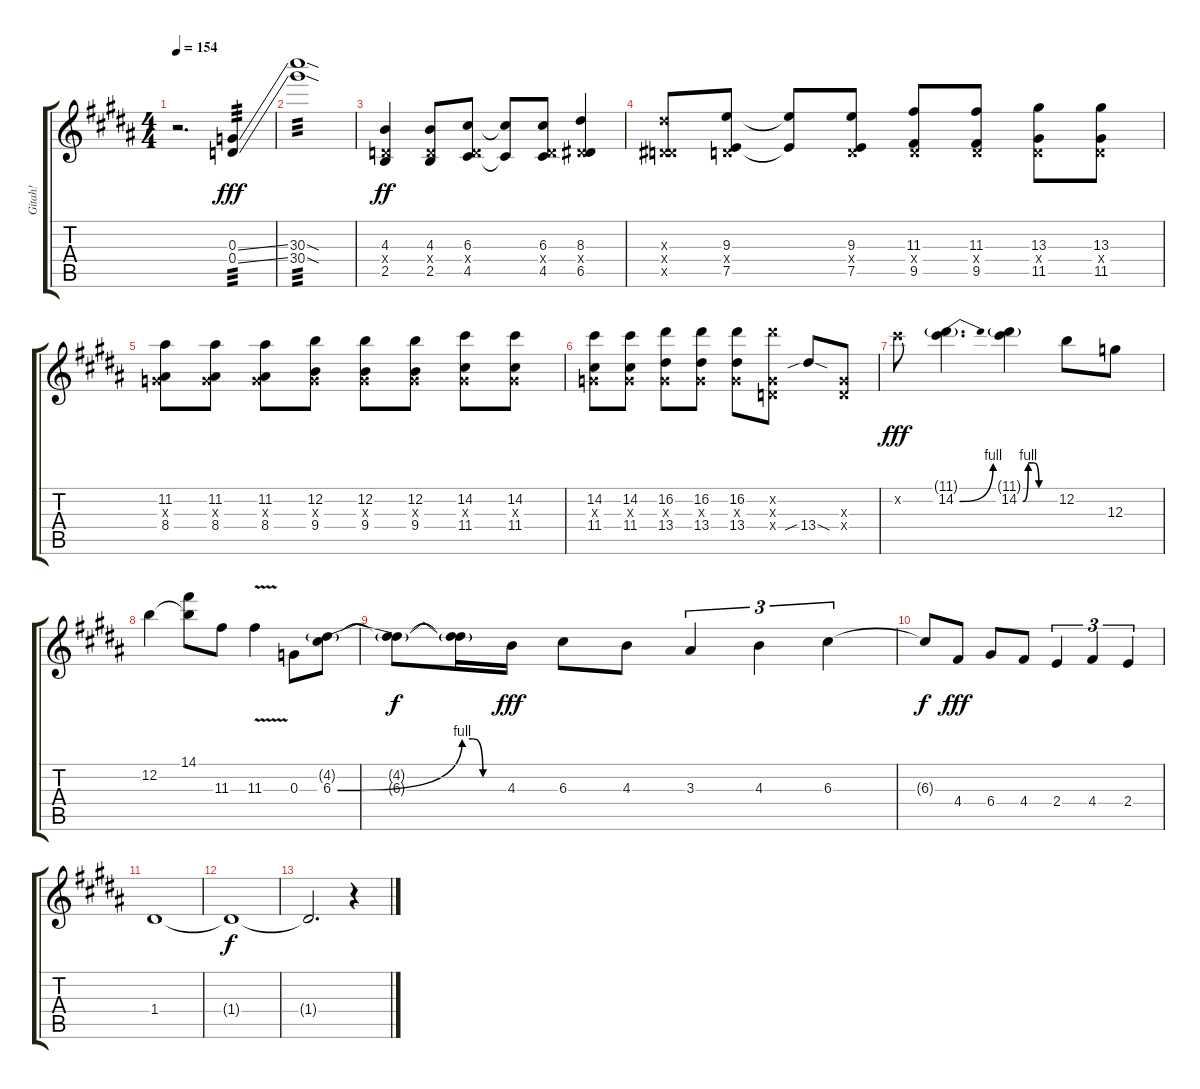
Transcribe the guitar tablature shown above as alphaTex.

\track ("Gitah!" "Gitah!") {instrument overdrivenguitar}
\staff {score tabs}
\tuning (E4 B3 G3 D3 A2 E2) {hide}
\ts (4 4)
\tempo 154
\clef g2
\ks b
r.2{d dy f} (0.3{ss} 0.4{ss}).4{tp 3 dy fff} |
(30.3{sod} 30.4{sod}).1{tp 3} |
(4.3 0.4{x} 2.5).4{dy ff} (4.3 0.4{x} 2.5).8 (6.3 0.4{x} 4.5).8 (6.3{t} 4.5{t}).8 (6.3 0.4{x} 4.5).8 (8.3 0.4{x} 6.5).4 |
(8.3{x} 0.4{x} 6.5{x}).8 (9.3 0.4{x} 7.5).8 (9.3{t} 7.5{t}).8 (9.3 0.4{x} 7.5).8 (11.3 0.4{x} 9.5).8 (11.3 0.4{x} 9.5).8 (13.3 0.4{x} 11.5).8 (13.3 0.4{x} 11.5).8 |
(11.2 0.3{x} 8.4).8 (11.2 0.3{x} 8.4).8 (11.2 0.3{x} 8.4).8 (12.2 0.3{x} 9.4).8 (12.2 0.3{x} 9.4).8 (12.2 0.3{x} 9.4).8 (14.2 0.3{x} 11.4).8 (14.2 0.3{x} 11.4).8 |
(14.2 0.3{x} 11.4).8 (14.2 0.3{x} 11.4).8 (16.2 0.3{x} 13.4).8 (16.2 0.3{x} 13.4).8 (16.2 0.3{x} 13.4).8 (16.2{x} 0.3{x} 0.4{x}).8 13.4{sib sod}.8 (0.3{x} 0.4{x}).8 |
14.2{x}.8{dy fff} (11.1{g} 14.2{be (bend 0 0 60 4)}).4{d} (11.1{g} 14.2{be (custom 0 0 10 4 20 4 30 0 60 0)}).4 12.2.8 12.3.8 |
12.2.4 (14.1 12.2{t}).8 11.3.8 11.3{v}.4 0.3.8 (4.2{g} 6.3{be (bend 0 0 60 4)}).8 |
(4.2{t} 6.3{t}).8{dy f} (4.2{t} 6.3{be (custom 0 4 15 4 30 0 60 0) t}).16 4.3.16{dy fff} 6.3.8 4.3.8 3.3.4{tu (3 2)} 4.3.4{tu (3 2)} 6.3.4{tu (3 2)} |
6.3{t}.8{dy f} 4.4.8{dy fff} 6.4.8 4.4.8 2.4.4{tu (3 2)} 4.4.4{tu (3 2)} 2.4.4{tu (3 2)} |
1.4.1 |
1.4{t}.1{dy f} |
1.4{t}.2{d volume 0} r.4
